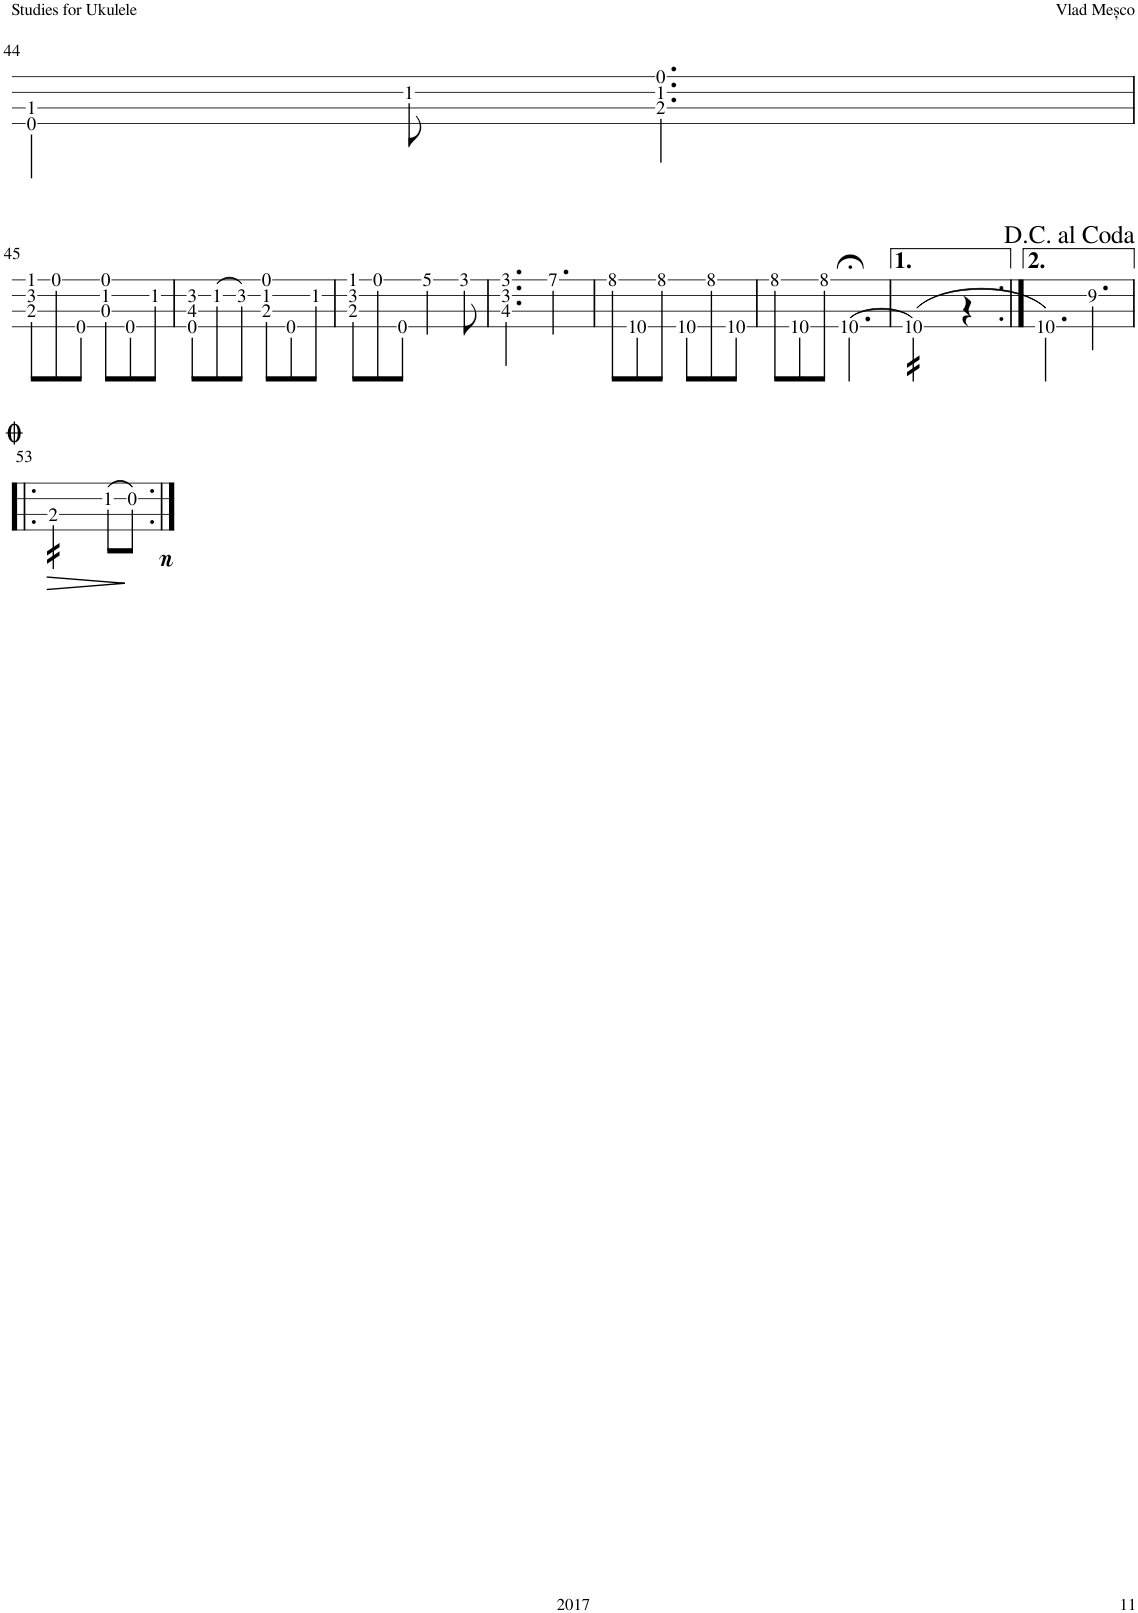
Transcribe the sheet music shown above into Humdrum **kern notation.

**kern	**dynam
*part1	*part1
*staff1	*staff1
*I"Lute	*
*I'Lt.	*
!!LO:PB:g=z
*	*
*k[]	*
*M6/8	*
=44	=44
4F\ 4B-\	.
8e-\	.
4.B\ 4.e-\ 4.g\	.
!!LO:LB:g=z
=45	=45
8B\ 8f\ 8g#\L	.
8g\	.
8F\J	.
8A\ 8e-\ 8g\L	.
8F\	.
8e-\J	.
=46	=46
8F\ 8c#\ 8f\L	.
(8e-\	.
8f\J)	.
8B\ 8e-\ 8g\L	.
8F\	.
8e-\J	.
=47	=47
8B\ 8f\ 8g#\L	.
8g\	.
8F\J	.
4cc\	.
8b-\	.
=48	=48
4.c#\ 4.f\ 4.b-\	.
4.dd\	.
=49	=49
8ee-\L	.
8e-\	.
8ee-\J	.
8e-\L	.
8ee-\	.
8e-\J	.
=50	=50
8ee-\L	.
8e-\	.
8ee-\J	.
[4.e-;<\	.
=51	=51
(2e-\]	.
4r	.
=52:|!	=52:|!
4.e-\)	.
4.b\	.
!!LO:LB:g=z
=53!|:	=53!|:
2B\	.
(8e-\L	.
!	!LO:DY:b
8d\J)	other-dynamics
=:|!	=:|!
*-	*-
